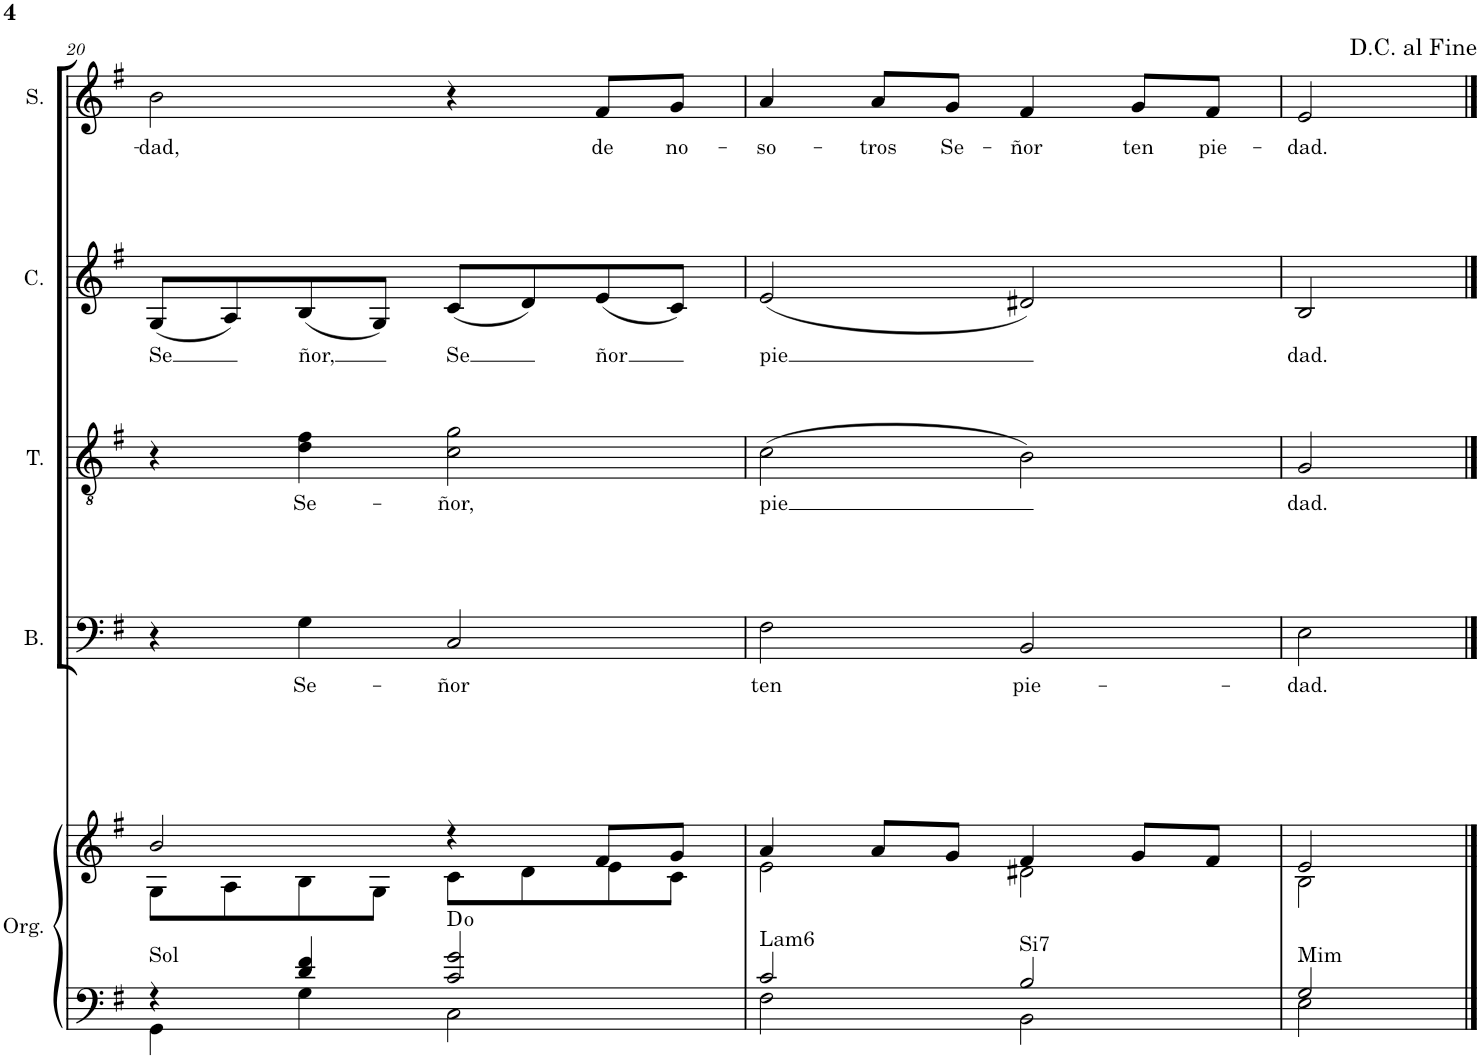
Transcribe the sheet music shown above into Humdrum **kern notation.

**kern	**kern	**harte	**kern	**text	**kern	**text	**kern	**text	**kern	**text
*part5	*part5	*part5	*part4	*part4	*part3	*part3	*part2	*part2	*part1	*part1
*staff6	*staff5	*	*staff4	*staff4	*staff3	*staff3	*staff2	*staff2	*staff1	*staff1
*I"Órgano	*	*	*I"Bajo	*	*I"Tenor	*	*I"Contralto	*	*I"Soprano	*
*	*	*	*I'B.	*	*I'T.	*	*I'C.	*	*I'S.	*
!!LO:PB:g=z
*clefF4	*clefG2	*	*clefF4	*	*clefGv2	*	*clefG2	*	*clefG2	*
*k[f#]	*k[f#]	*	*k[f#]	*	*k[f#]	*	*k[f#]	*	*k[f#]	*
*M4/4	*M4/4	*	*M4/4	*	*M4/4	*	*M4/4	*	*M4/4	*
=20	=20	=20	=20	=20	=20	=20	=20	=20	=20	=20
*^	*^	*	*	*	*	*	*	*	*	*
!	!	!	!	!LO:H:kt=Sol	!	!	!	!	!	!LO:LY:b	!	!LO:LY:b
4r	4GG\	2b/	8G\L	N	4r	.	4r	.	(8G/L	Se	2b\	-dad,
.	.	.	8A\	.	.	.	.	.	8A/)	.	.	.
!	!	!	!	!	!	!LO:LY:b	!	!LO:LY:b	!	!LO:LY:b	!	!
4d/ 4f#/	4G\	.	8B\	.	4G\	Se-	4d\ 4f#\	Se-	(8B/	ñor,	.	.
.	.	.	8G\J	.	.	.	.	.	8G/J)	.	.	.
!	!	!	!	!	!	!LO:LY:b	!	!LO:LY:b	!	!LO:LY:b	!	!
2c/ 2g/	2C\	4r	8c\L	D:dim	2C/	-ñor	2c\ 2g\	-ñor,	(8c/L	Se	4r	.
.	.	.	8d\	.	.	.	.	.	8d/)	.	.	.
!	!	!	!	!	!	!	!	!	!	!LO:LY:b	!	!LO:LY:b
.	.	8f#/L	8e\	.	.	.	.	.	(8e/	ñor	8f#/L	de
!	!	!	!	!	!	!	!	!	!	!	!	!LO:LY:b
.	.	8g/J	8c\J	.	.	.	.	.	8c/J)	.	8g/J	no-
=21	=21	=21	=21	=21	=21	=21	=21	=21	=21	=21	=21	=21
!	!	!	!	!LO:H:kt=Lam6	!	!LO:LY:b	!	!LO:LY:b	!	!LO:LY:b	!	!LO:LY:b
2c/	2F#\	4a/	2e\	N	2F#\	ten	(2c\	pie	(2e/	pie	4a/	-so-
!	!	!	!	!	!	!	!	!	!	!	!	!LO:LY:b
.	.	8a/L	.	.	.	.	.	.	.	.	8a/L	-tros
!	!	!	!	!	!	!	!	!	!	!	!	!LO:LY:b
.	.	8g/J	.	.	.	.	.	.	.	.	8g/J	Se-
!	!	!	!	!LO:H:kt=Si7	!	!LO:LY:b	!	!	!	!	!	!LO:LY:b
2B/	2BB\	4f#/	2d#X\	N	2BB/	pie-	2B\)	.	2d#X/)	.	4f#/	-ñor
!	!	!	!	!	!	!	!	!	!	!	!	!LO:LY:b
.	.	8g/L	.	.	.	.	.	.	.	.	8g/L	ten
!	!	!	!	!	!	!	!	!	!	!	!	!LO:LY:b
.	.	8f#/J	.	.	.	.	.	.	.	.	8f#/J	pie-
=22	=22	=22	=22	=22	=22	=22	=22	=22	=22	=22	=22	=22
!	!	!	!	!LO:H:kt=Mim	!	!LO:LY:b	!	!LO:LY:b	!	!LO:LY:b	!	!LO:LY:b
2G/	2E\	2e/	2B\	N	2E\	-dad.	2G/	dad.	2B/	dad.	2e/	-dad.
*v	*v	*	*	*	*	*	*	*	*	*	*	*
*	*v	*v	*	*	*	*	*	*	*	*	*
==	==	==	==	==	==	==	==	==	==	==
*-	*-	*-	*-	*-	*-	*-	*-	*-	*-	*-
